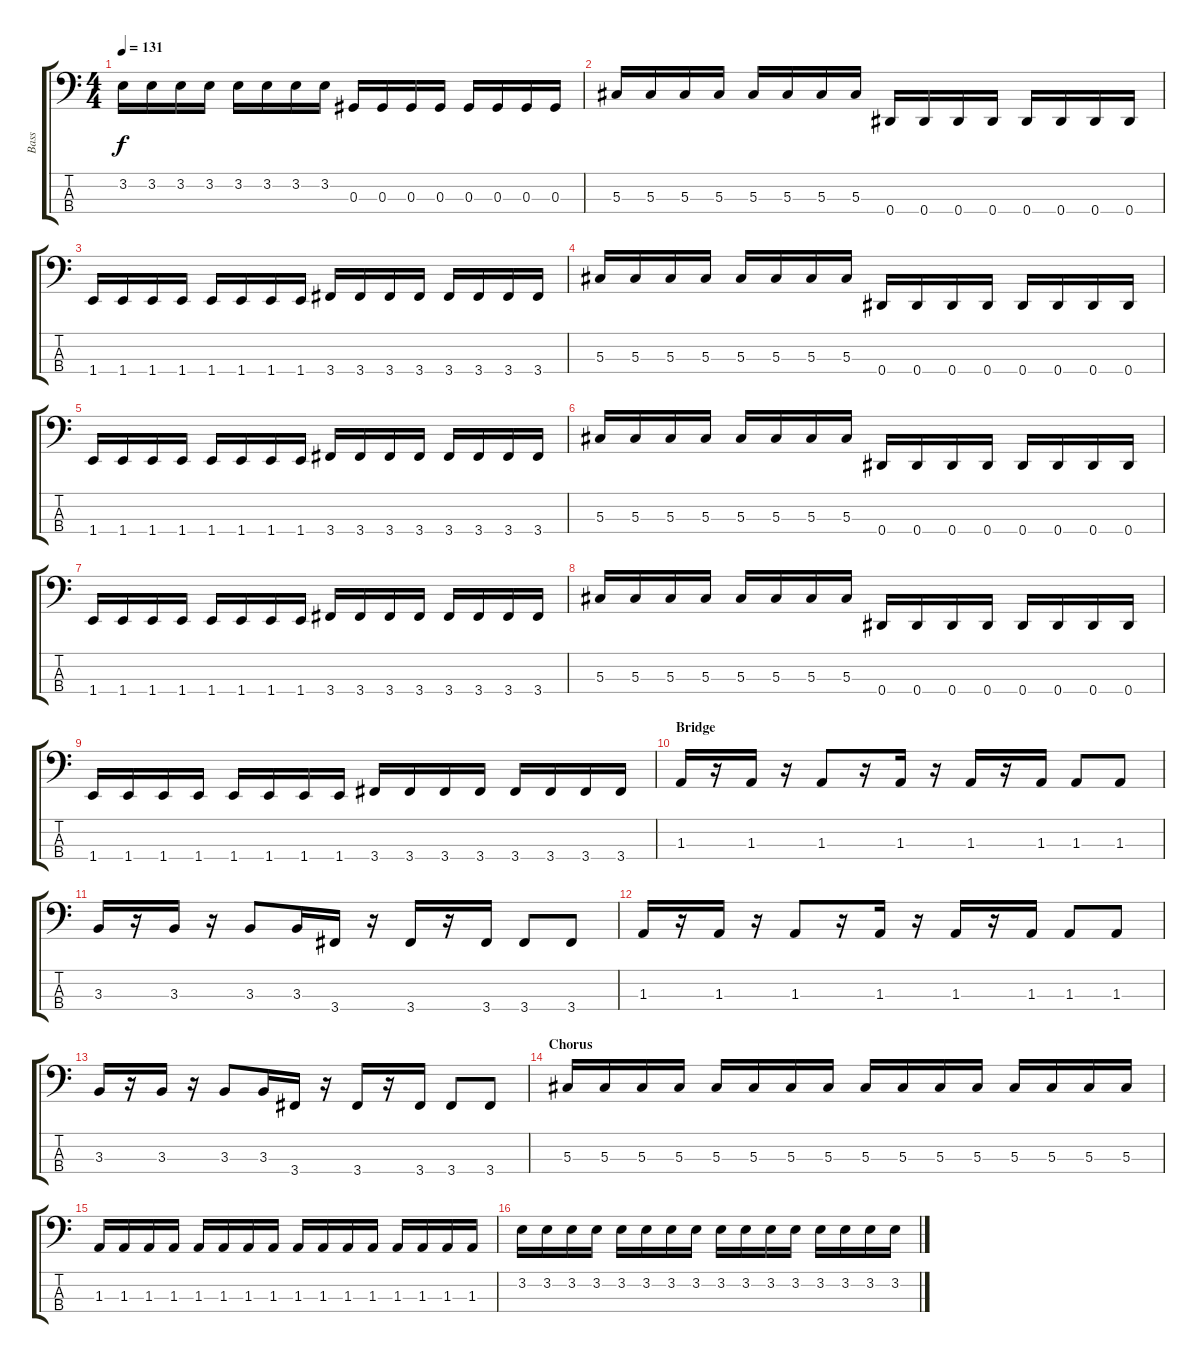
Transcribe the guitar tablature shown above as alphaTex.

\track ("Bass" "Bass") {instrument electricbasspick}
\staff {score tabs}
\tuning (Gb2 Db2 Ab1 Eb1) {hide}
\ts (4 4)
\tempo 131
\clef f4
\ks c
3.2.16{dy f} 3.2.16 3.2.16 3.2.16 3.2.16 3.2.16 3.2.16 3.2.16 0.3.16 0.3.16 0.3.16 0.3.16 0.3.16 0.3.16 0.3.16 0.3.16 |
\section ("" "")
5.3.16 5.3.16 5.3.16 5.3.16 5.3.16 5.3.16 5.3.16 5.3.16 0.4.16 0.4.16 0.4.16 0.4.16 0.4.16 0.4.16 0.4.16 0.4.16 |
1.4.16 1.4.16 1.4.16 1.4.16 1.4.16 1.4.16 1.4.16 1.4.16 3.4.16 3.4.16 3.4.16 3.4.16 3.4.16 3.4.16 3.4.16 3.4.16 |
5.3.16 5.3.16 5.3.16 5.3.16 5.3.16 5.3.16 5.3.16 5.3.16 0.4.16 0.4.16 0.4.16 0.4.16 0.4.16 0.4.16 0.4.16 0.4.16 |
1.4.16 1.4.16 1.4.16 1.4.16 1.4.16 1.4.16 1.4.16 1.4.16 3.4.16 3.4.16 3.4.16 3.4.16 3.4.16 3.4.16 3.4.16 3.4.16 |
5.3.16 5.3.16 5.3.16 5.3.16 5.3.16 5.3.16 5.3.16 5.3.16 0.4.16 0.4.16 0.4.16 0.4.16 0.4.16 0.4.16 0.4.16 0.4.16 |
1.4.16 1.4.16 1.4.16 1.4.16 1.4.16 1.4.16 1.4.16 1.4.16 3.4.16 3.4.16 3.4.16 3.4.16 3.4.16 3.4.16 3.4.16 3.4.16 |
5.3.16 5.3.16 5.3.16 5.3.16 5.3.16 5.3.16 5.3.16 5.3.16 0.4.16 0.4.16 0.4.16 0.4.16 0.4.16 0.4.16 0.4.16 0.4.16 |
1.4.16 1.4.16 1.4.16 1.4.16 1.4.16 1.4.16 1.4.16 1.4.16 3.4.16 3.4.16 3.4.16 3.4.16 3.4.16 3.4.16 3.4.16 3.4.16 |
\section ("" "Bridge")
1.3.16 r.16 1.3.16 r.16 1.3.8 r.16 1.3.16 r.16 1.3.16 r.16 1.3.16 1.3.8 1.3.8 |
3.3.16 r.16 3.3.16 r.16 3.3.8 3.3.16 3.4.16 r.16 3.4.16 r.16 3.4.16 3.4.8 3.4.8 |
1.3.16 r.16 1.3.16 r.16 1.3.8 r.16 1.3.16 r.16 1.3.16 r.16 1.3.16 1.3.8 1.3.8 |
3.3.16 r.16 3.3.16 r.16 3.3.8 3.3.16 3.4.16 r.16 3.4.16 r.16 3.4.16 3.4.8 3.4.8 |
\section ("" "Chorus")
5.3.16 5.3.16 5.3.16 5.3.16 5.3.16 5.3.16 5.3.16 5.3.16 5.3.16 5.3.16 5.3.16 5.3.16 5.3.16 5.3.16 5.3.16 5.3.16 |
1.3.16 1.3.16 1.3.16 1.3.16 1.3.16 1.3.16 1.3.16 1.3.16 1.3.16 1.3.16 1.3.16 1.3.16 1.3.16 1.3.16 1.3.16 1.3.16 |
3.2.16 3.2.16 3.2.16 3.2.16 3.2.16 3.2.16 3.2.16 3.2.16 3.2.16 3.2.16 3.2.16 3.2.16 3.2.16 3.2.16 3.2.16 3.2.16
